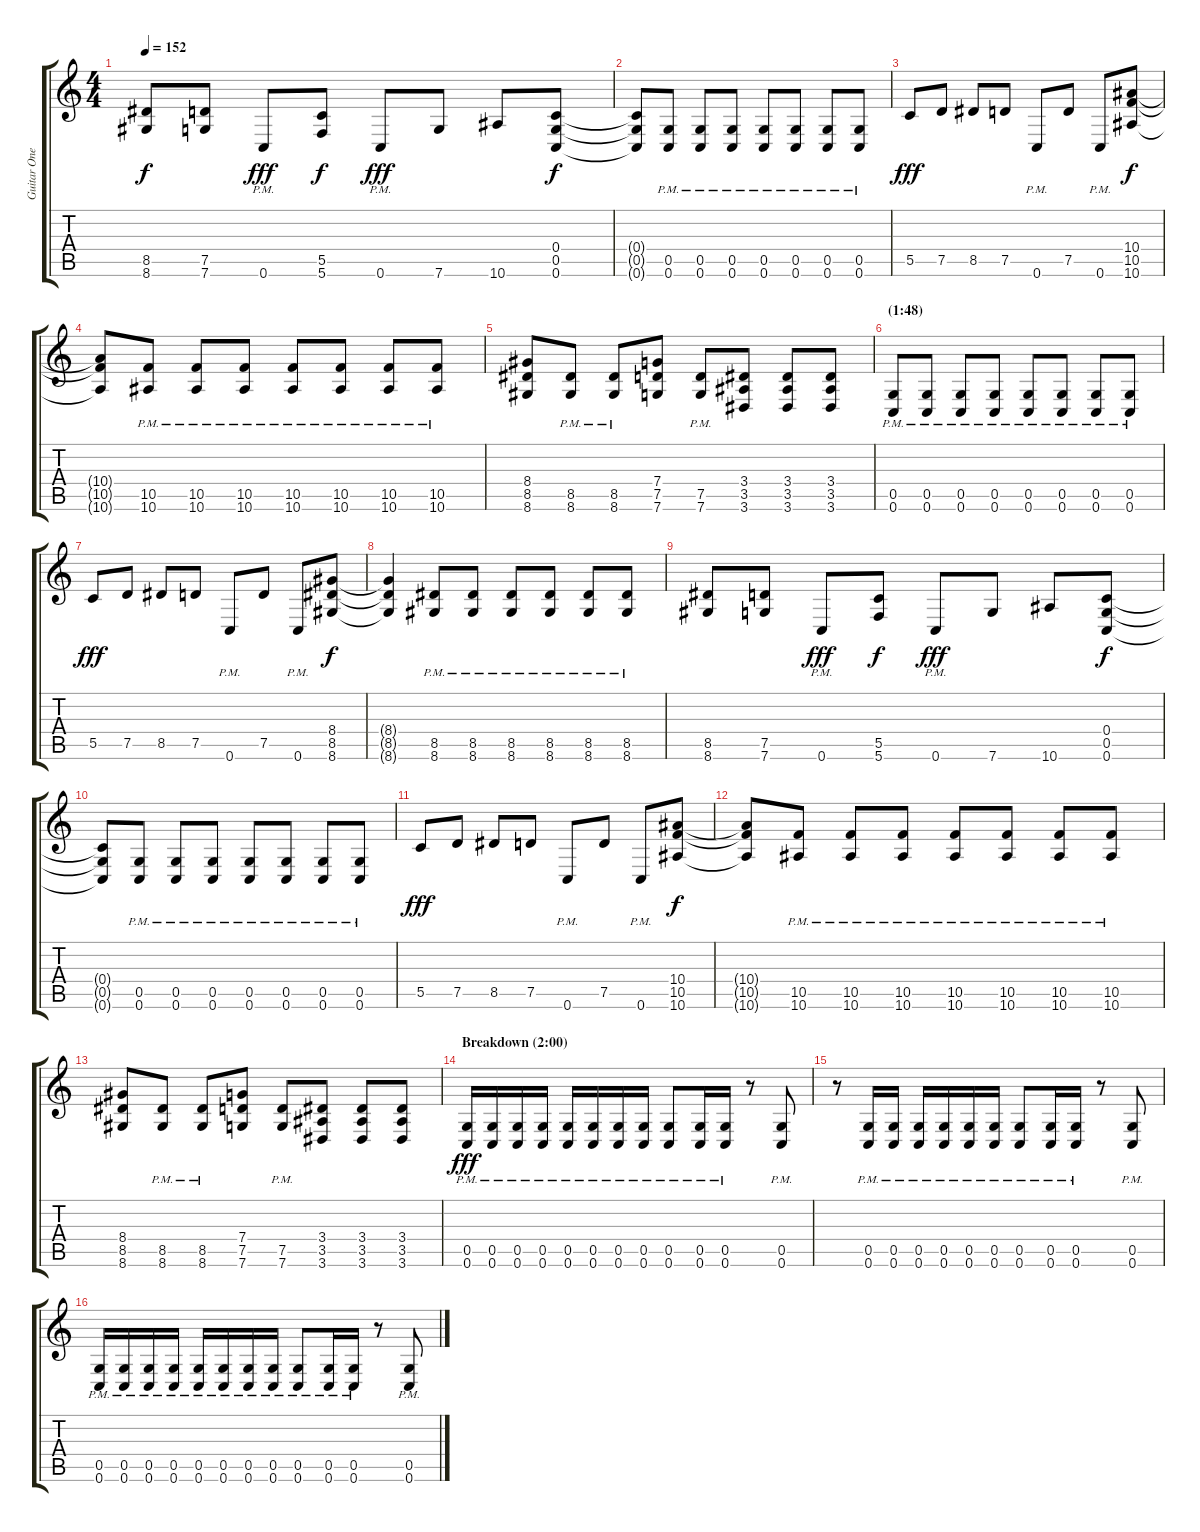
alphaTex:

\track ("Guitar One" "Guitar One") {instrument distortionguitar}
\staff {score tabs}
\tuning (D4 A3 F3 C3 G2 C2) {hide}
\ts (4 4)
\tempo 152
\clef g2
\ks c
(8.5 8.6).8{dy f} (7.5 7.6).8 0.6{pm}.8{dy fff} (5.5 5.6).8{dy f} 0.6{pm}.8{dy fff} 7.6.8 10.6.8 (0.4 0.5 0.6).8{dy f} |
(0.4{t} 0.5{t} 0.6{t}).8 (0.5{pm} 0.6{pm}).8 (0.5{pm} 0.6{pm}).8 (0.5{pm} 0.6{pm}).8 (0.5{pm} 0.6{pm}).8 (0.5{pm} 0.6{pm}).8 (0.5{pm} 0.6{pm}).8 (0.5{pm} 0.6{pm}).8 |
5.5.8{dy fff} 7.5.8 8.5.8 7.5.8 0.6{pm}.8 7.5.8 0.6{pm}.8 (10.4 10.5 10.6).8{dy f} |
(10.4{t} 10.5{t} 10.6{t}).8 (10.5{pm} 10.6{pm}).8 (10.5{pm} 10.6{pm}).8 (10.5{pm} 10.6{pm}).8 (10.5{pm} 10.6{pm}).8 (10.5{pm} 10.6{pm}).8 (10.5{pm} 10.6{pm}).8 (10.5{pm} 10.6{pm}).8 |
(8.4 8.5 8.6).8 (8.5{pm} 8.6{pm}).8 (8.5{pm} 8.6{pm}).8 (7.4 7.5 7.6).8 (7.5{pm} 7.6{pm}).8 (3.4 3.5 3.6).8 (3.4 3.5 3.6).8 (3.4 3.5 3.6).8 |
\section ("" "(1:48)")
(0.5{pm} 0.6{pm}).8 (0.5{pm} 0.6{pm}).8 (0.5{pm} 0.6{pm}).8 (0.5{pm} 0.6{pm}).8 (0.5{pm} 0.6{pm}).8 (0.5{pm} 0.6{pm}).8 (0.5{pm} 0.6{pm}).8 (0.5{pm} 0.6{pm}).8 |
5.5.8{dy fff} 7.5.8 8.5.8 7.5.8 0.6{pm}.8 7.5.8 0.6{pm}.8 (8.4 8.5 8.6).8{dy f} |
(8.4{t} 8.5{t} 8.6{t}).4 (8.5{pm} 8.6{pm}).8 (8.5{pm} 8.6{pm}).8 (8.5{pm} 8.6{pm}).8 (8.5{pm} 8.6{pm}).8 (8.5{pm} 8.6{pm}).8 (8.5{pm} 8.6{pm}).8 |
(8.5 8.6).8 (7.5 7.6).8 0.6{pm}.8{dy fff} (5.5 5.6).8{dy f} 0.6{pm}.8{dy fff} 7.6.8 10.6.8 (0.4 0.5 0.6).8{dy f} |
(0.4{t} 0.5{t} 0.6{t}).8 (0.5{pm} 0.6{pm}).8 (0.5{pm} 0.6{pm}).8 (0.5{pm} 0.6{pm}).8 (0.5{pm} 0.6{pm}).8 (0.5{pm} 0.6{pm}).8 (0.5{pm} 0.6{pm}).8 (0.5{pm} 0.6{pm}).8 |
5.5.8{dy fff} 7.5.8 8.5.8 7.5.8 0.6{pm}.8 7.5.8 0.6{pm}.8 (10.4 10.5 10.6).8{dy f} |
(10.4{t} 10.5{t} 10.6{t}).8 (10.5{pm} 10.6{pm}).8 (10.5{pm} 10.6{pm}).8 (10.5{pm} 10.6{pm}).8 (10.5{pm} 10.6{pm}).8 (10.5{pm} 10.6{pm}).8 (10.5{pm} 10.6{pm}).8 (10.5{pm} 10.6{pm}).8 |
(8.4 8.5 8.6).8 (8.5{pm} 8.6{pm}).8 (8.5{pm} 8.6{pm}).8 (7.4 7.5 7.6).8 (7.5{pm} 7.6{pm}).8 (3.4 3.5 3.6).8 (3.4 3.5 3.6).8 (3.4 3.5 3.6).8 |
\section ("" "Breakdown (2:00)")
(0.5{pm} 0.6{pm}).16{dy fff} (0.5{pm} 0.6{pm}).16 (0.5{pm} 0.6{pm}).16 (0.5{pm} 0.6{pm}).16 (0.5{pm} 0.6{pm}).16 (0.5{pm} 0.6{pm}).16 (0.5{pm} 0.6{pm}).16 (0.5{pm} 0.6{pm}).16 (0.5{pm} 0.6{pm}).8 (0.5{pm} 0.6{pm}).16 (0.5{pm} 0.6{pm}).16 r.8 (0.5{pm} 0.6{pm}).8 |
r.8 (0.5{pm} 0.6{pm}).16 (0.5{pm} 0.6{pm}).16 (0.5{pm} 0.6{pm}).16 (0.5{pm} 0.6{pm}).16 (0.5{pm} 0.6{pm}).16 (0.5{pm} 0.6{pm}).16 (0.5{pm} 0.6{pm}).8 (0.5{pm} 0.6{pm}).16 (0.5{pm} 0.6{pm}).16 r.8 (0.5{pm} 0.6{pm}).8 |
(0.5{pm} 0.6{pm}).16 (0.5{pm} 0.6{pm}).16 (0.5{pm} 0.6{pm}).16 (0.5{pm} 0.6{pm}).16 (0.5{pm} 0.6{pm}).16 (0.5{pm} 0.6{pm}).16 (0.5{pm} 0.6{pm}).16 (0.5{pm} 0.6{pm}).16 (0.5{pm} 0.6{pm}).8 (0.5{pm} 0.6{pm}).16 (0.5{pm} 0.6{pm}).16 r.8 (0.5{pm} 0.6{pm}).8
